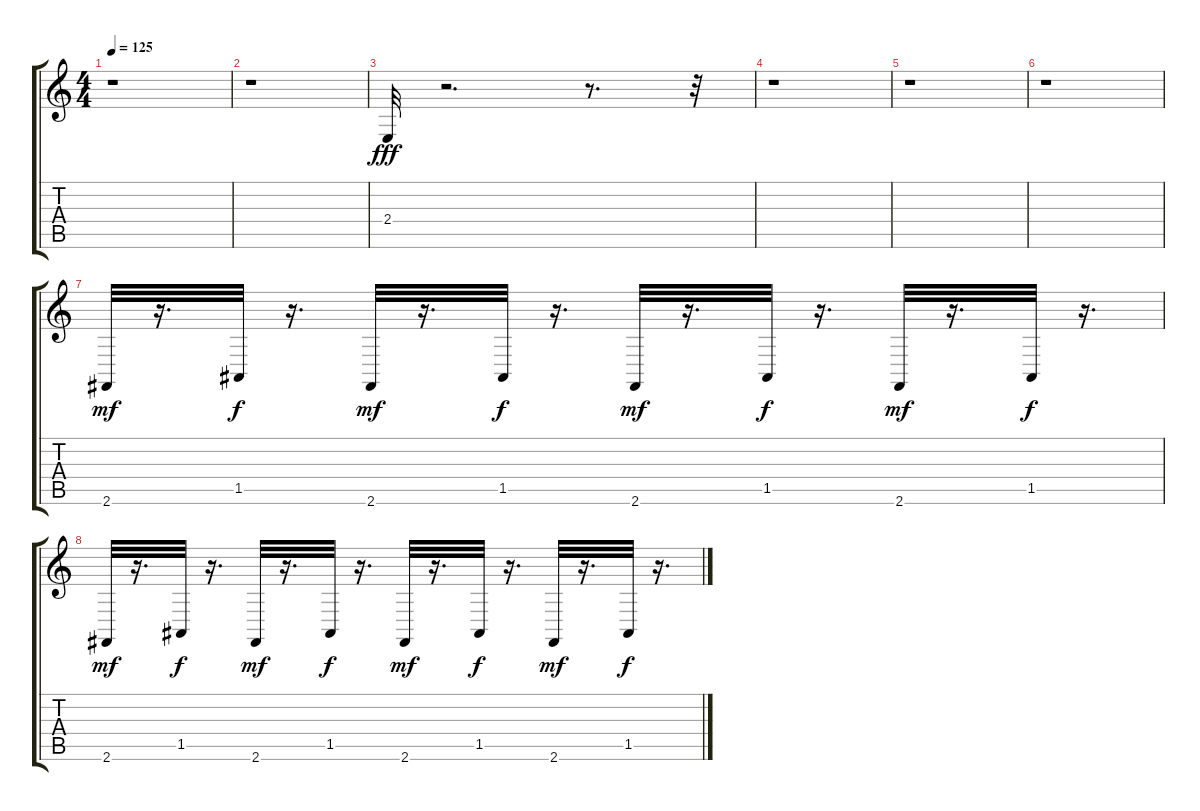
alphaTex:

\track "" {instrument acousticgrandpiano}
\staff {score tabs}
\tuning (E4 B3 G3 D3 A2 E2) {hide}
\ts (4 4)
\tempo 125
\clef g2
\ks c
r.1{dy mp} |
r.1 |
2.4.32{dy fff} r.2{d} r.8{d} r.32 |
r.1 |
r.1 |
r.1 |
2.6.32{dy mf} r.16{d} 1.5.32{dy f} r.16{d} 2.6.32{dy mf} r.16{d} 1.5.32{dy f} r.16{d} 2.6.32{dy mf} r.16{d} 1.5.32{dy f} r.16{d} 2.6.32{dy mf} r.16{d} 1.5.32{dy f} r.16{d} |
2.6.32{dy mf} r.16{d} 1.5.32{dy f} r.16{d} 2.6.32{dy mf} r.16{d} 1.5.32{dy f} r.16{d} 2.6.32{dy mf} r.16{d} 1.5.32{dy f} r.16{d} 2.6.32{dy mf} r.16{d} 1.5.32{dy f} r.16{d}
